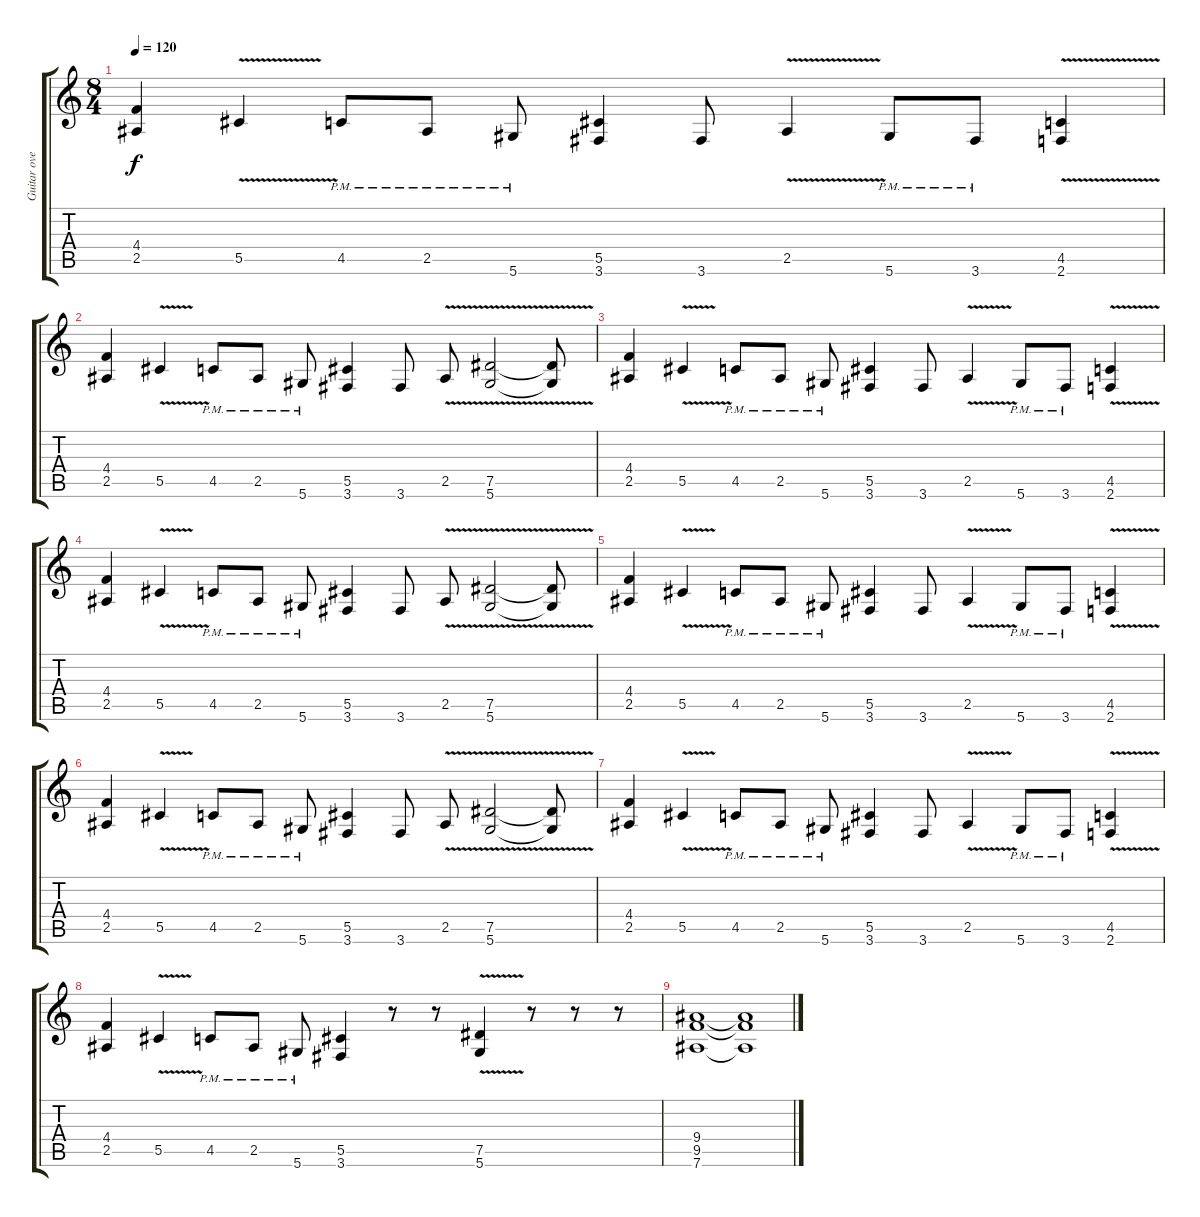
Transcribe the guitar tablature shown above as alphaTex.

\track ("Guitar overdub" "Guitar ove") {instrument overdrivenguitar}
\staff {score tabs}
\tuning (Eb4 Bb3 Gb3 Db3 Ab2 Eb2) {hide}
\ts (8 4)
\tempo 120
\clef g2
\ks c
(4.4 2.5).4{dy f} 5.5{v}.4 4.5{pm}.8 2.5{pm}.8 5.6{pm}.8 (5.5 3.6).4 3.6.8 2.5{v}.4 5.6{pm}.8 3.6{pm}.8 (4.5{v} 2.6{v}).4 |
(4.4 2.5).4 5.5{v}.4 4.5{pm}.8 2.5{pm}.8 5.6{pm}.8 (5.5 3.6).4 3.6.8 2.5{v}.8 (7.5{v} 5.6{v}).2 (7.5{t} 5.6{t}).8 |
(4.4 2.5).4 5.5{v}.4 4.5{pm}.8 2.5{pm}.8 5.6{pm}.8 (5.5 3.6).4 3.6.8 2.5{v}.4 5.6{pm}.8 3.6{pm}.8 (4.5{v} 2.6{v}).4 |
(4.4 2.5).4 5.5{v}.4 4.5{pm}.8 2.5{pm}.8 5.6{pm}.8 (5.5 3.6).4 3.6.8 2.5{v}.8 (7.5{v} 5.6{v}).2 (7.5{t} 5.6{t}).8 |
(4.4 2.5).4 5.5{v}.4 4.5{pm}.8 2.5{pm}.8 5.6{pm}.8 (5.5 3.6).4 3.6.8 2.5{v}.4 5.6{pm}.8 3.6{pm}.8 (4.5{v} 2.6{v}).4 |
(4.4 2.5).4 5.5{v}.4 4.5{pm}.8 2.5{pm}.8 5.6{pm}.8 (5.5 3.6).4 3.6.8 2.5{v}.8 (7.5{v} 5.6{v}).2 (7.5{t} 5.6{t}).8 |
(4.4 2.5).4 5.5{v}.4 4.5{pm}.8 2.5{pm}.8 5.6{pm}.8 (5.5 3.6).4 3.6.8 2.5{v}.4 5.6{pm}.8 3.6{pm}.8 (4.5{v} 2.6{v}).4 |
(4.4 2.5).4 5.5{v}.4 4.5{pm}.8 2.5{pm}.8 5.6{pm}.8 (5.5 3.6).4 r.8 r.8 (7.5{v} 5.6{v}).4 r.8 r.8 r.8 |
(9.4 9.5 7.6).1 (9.4{t} 9.5{t} 7.6{t}).1
